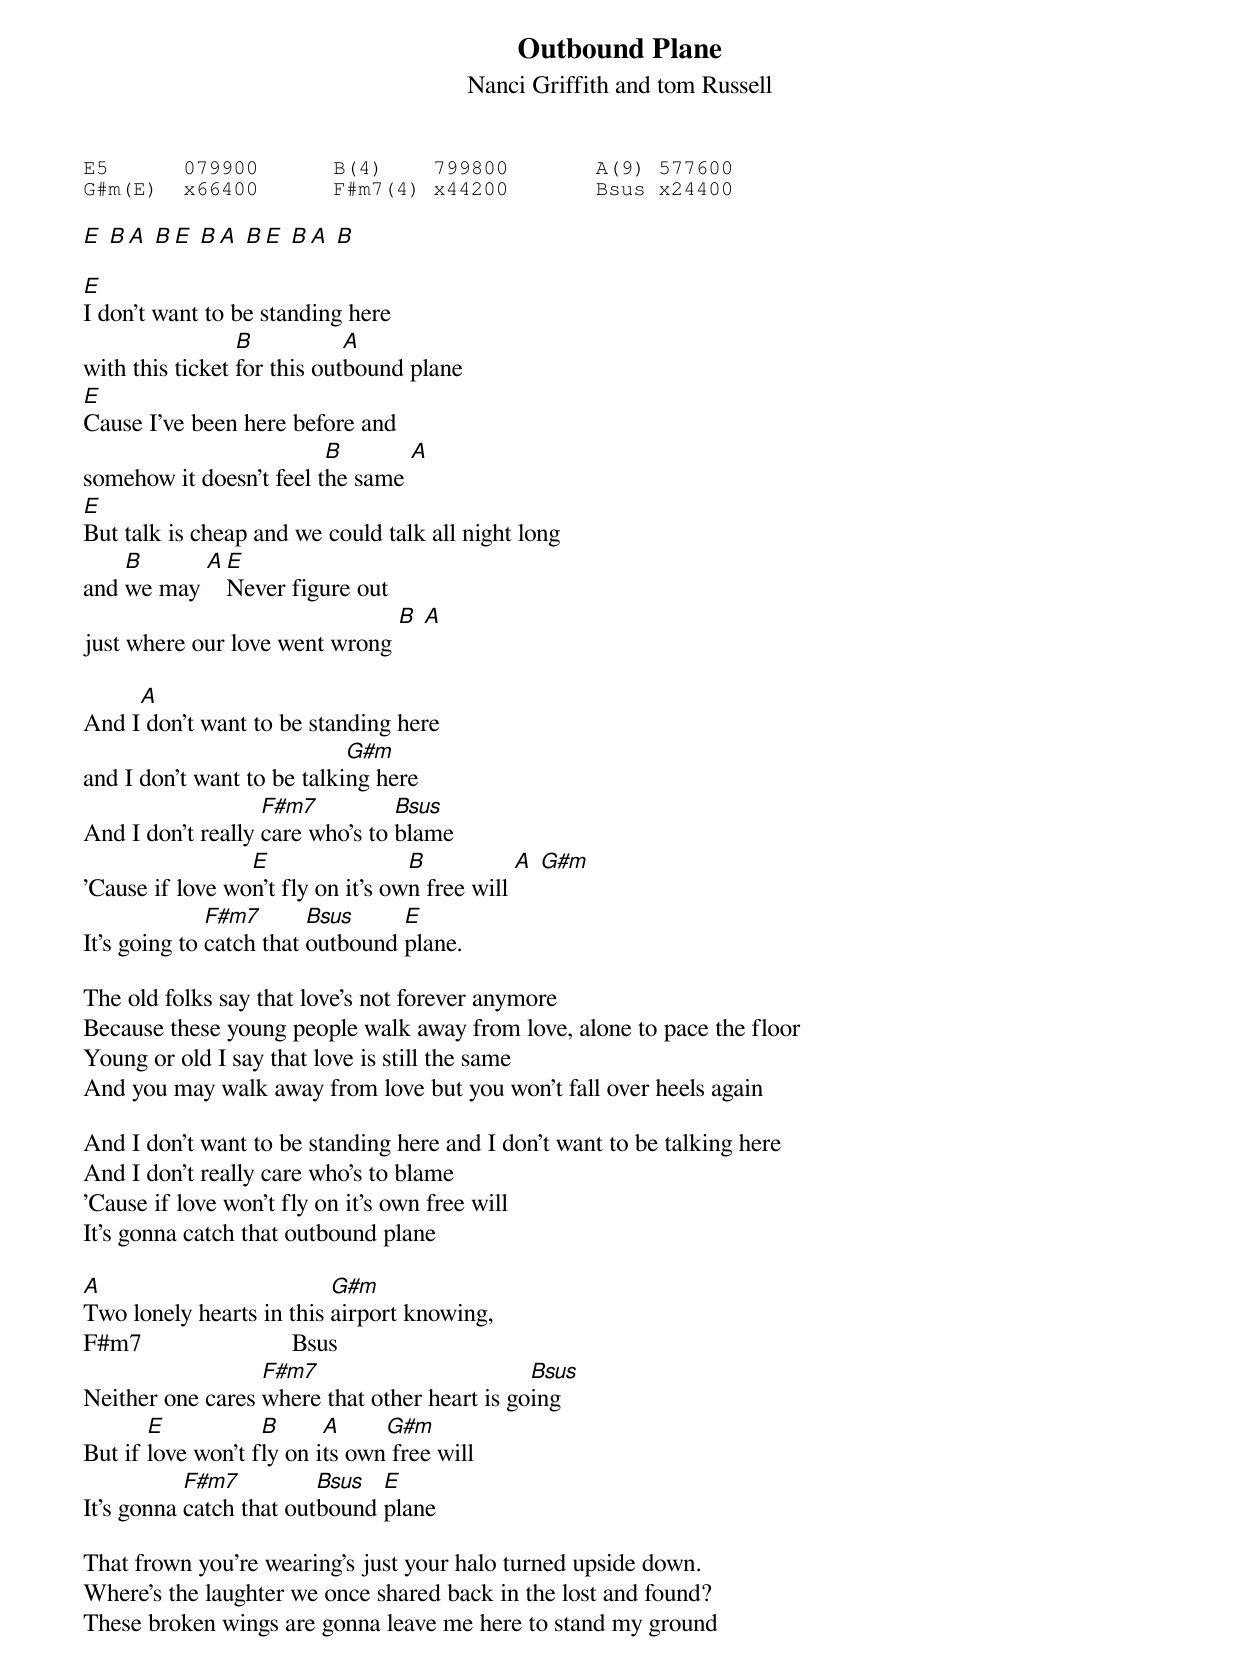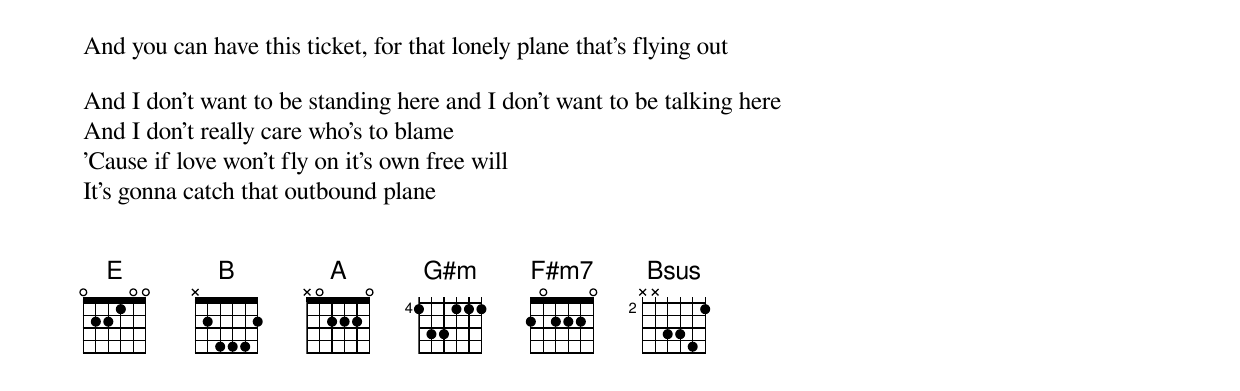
{title: Outbound Plane}
{subtitle: Nanci Griffith and tom Russell}
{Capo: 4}
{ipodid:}

{sot}
E5      079900      B(4)    799800       A(9) 577600
G#m(E)  x66400      F#m7(4) x44200       Bsus x24400
{eot}

[E] [B][A] [B][E] [B][A] [B][E] [B][A] [B]

[E]I don't want to be standing here
with this ticket [B]for this out[A]bound plane
[E]Cause I've been here before and
somehow it doesn't feel t[B]he same [A]
[E]But talk is cheap and we could talk all night long
and [B]we may [A][E]Never figure out
just where our love went wrong [B] [A]

And I[A] don't want to be standing here
and I don't want to be talki[G#m]ng here
And I don't really [F#m7]care who's to [Bsus]blame
'Cause if love wo[E]n't fly on it's ow[B]n free will [A] [G#m]
It's going to [F#m7]catch that [Bsus]outbound [E]plane.

The old folks say that love's not forever anymore
Because these young people walk away from love, alone to pace the floor
Young or old I say that love is still the same
And you may walk away from love but you won't fall over heels again

And I don't want to be standing here and I don't want to be talking here
And I don't really care who's to blame
'Cause if love won't fly on it's own free will
It's gonna catch that outbound plane

[A]Two lonely hearts in this [G#m]airport knowing,
F#m7                        Bsus
Neither one cares [F#m7]where that other heart is go[Bsus]ing
But if [E]love won't f[B]ly on i[A]ts own[G#m] free will
It's gonna [F#m7]catch that out[Bsus]bound [E]plane

That frown you're wearing's just your halo turned upside down.
Where's the laughter we once shared back in the lost and found?
These broken wings are gonna leave me here to stand my ground
And you can have this ticket, for that lonely plane that's flying out

And I don't want to be standing here and I don't want to be talking here
And I don't really care who's to blame
'Cause if love won't fly on it's own free will
It's gonna catch that outbound plane

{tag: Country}

{define: E 6 x 1 3 3 0 0}
{define: B 6 1 3 3 2 0 0}
{define: A 4 1 3 3 2 0 0}
{define: G#m 3 x 3 3 1 0 0}
{define: F#m7 0 x 4 4 2 0 0}
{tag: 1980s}
